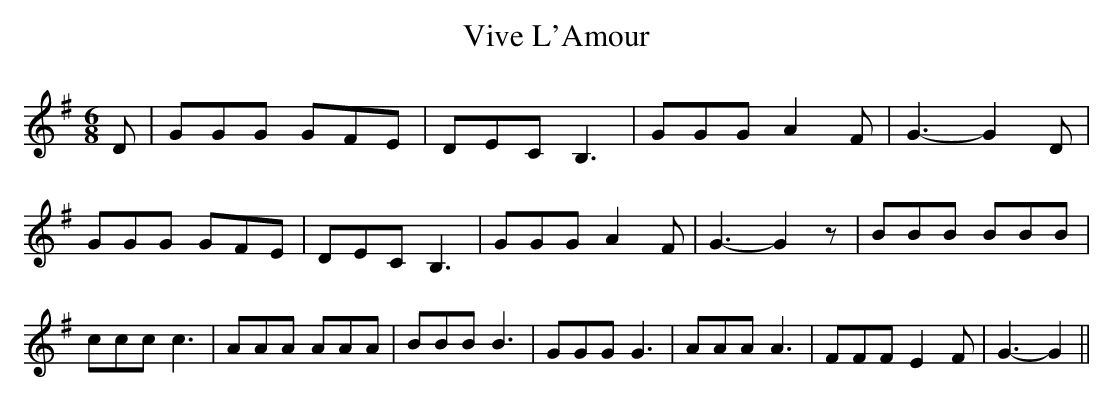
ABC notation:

X:1
T:Vive L'Amour
M:6/8
L:1/8
K:G
 D| GGG GFE| DEC B,3| GGG A2 F| G3- G2 D| GGG GFE| DEC B,3| GGG A2 F|\
 G3- G2 z| BBB BBB| ccc c3| AAA AAA| BBB B3| GGG G3| AAA A3| FFF E2 F|\
 G3- G2||
